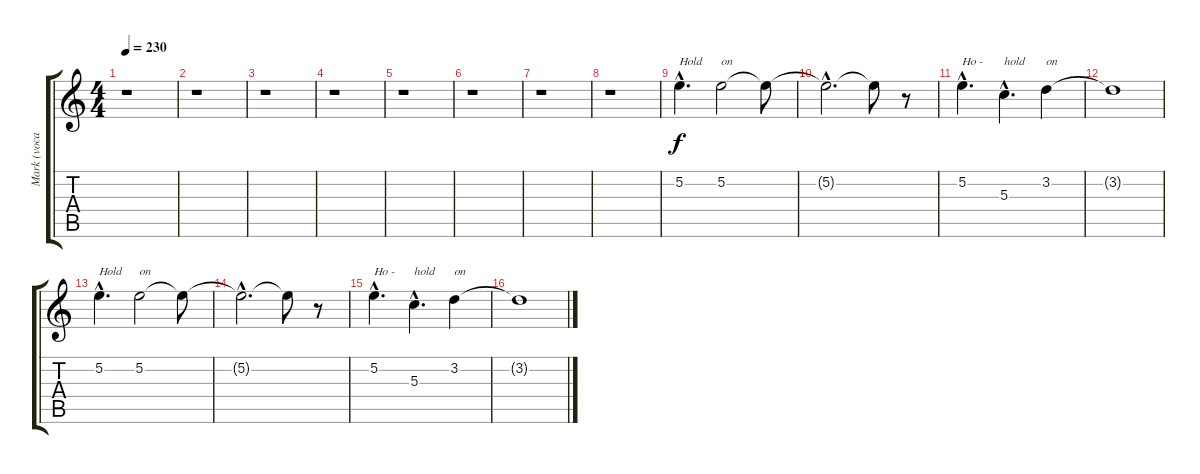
\track ("Mark (vocals)" "Mark (voca") {instrument electricguitarjazz}
\staff {score tabs}
\tuning (E4 B3 G3 D3 A2 E2) {hide}
\ts (4 4)
\tempo 230
\clef g2
\ks c
r.1{dy f} |
r.1 |
r.1 |
r.1 |
r.1 |
r.1 |
r.1 |
r.1 |
5.2{hac}.4{d txt "Hold"} 5.2.2{txt "on"} 5.2{t}.8 |
5.2{hac t}.2{d} 5.2{t}.8 r.8 |
5.2{hac}.4{d txt "Ho - "} 5.3{hac}.4{d txt "hold"} 3.2.4{txt "on"} |
3.2{t}.1 |
5.2{hac}.4{d txt "Hold"} 5.2.2{txt "on"} 5.2{t}.8 |
5.2{hac t}.2{d} 5.2{t}.8 r.8 |
5.2{hac}.4{d txt "Ho - "} 5.3{hac}.4{d txt "hold"} 3.2.4{txt "on"} |
3.2{t}.1
